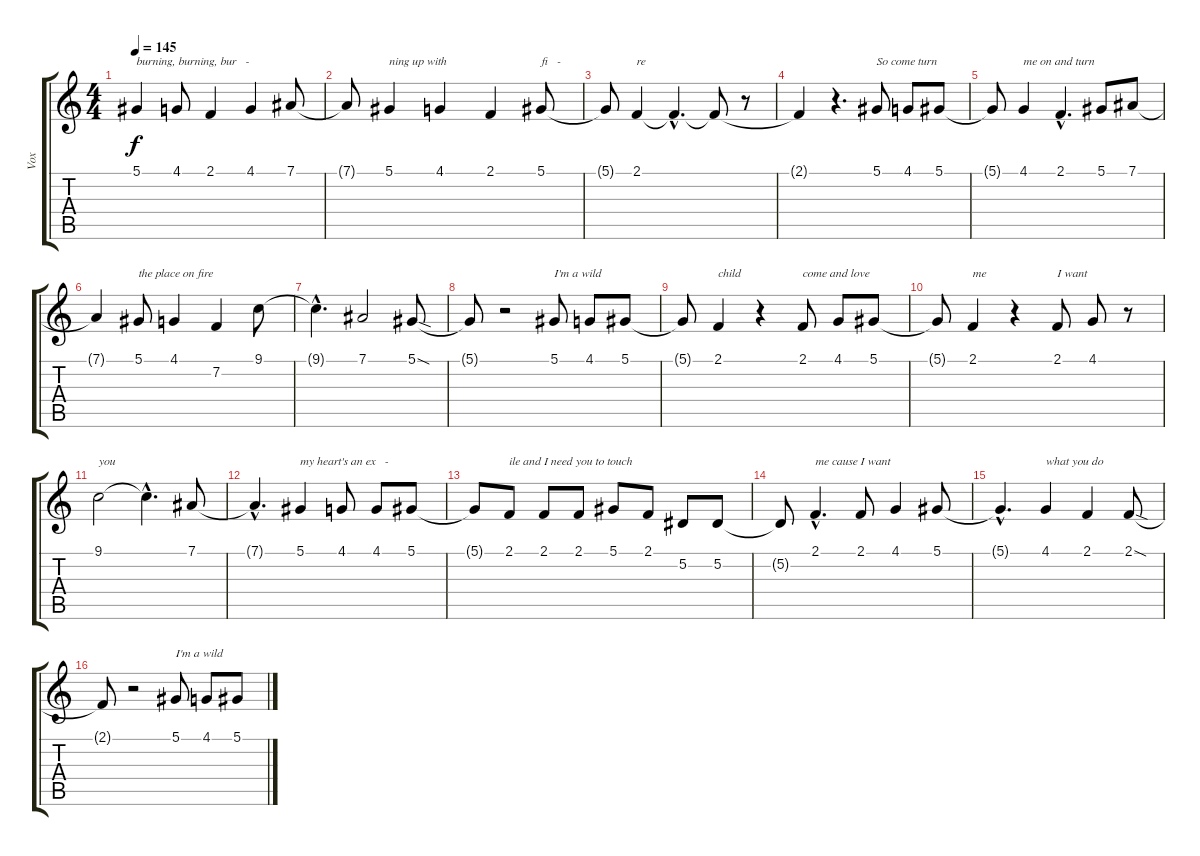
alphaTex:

\track ("Vox" "Vox") {instrument cello}
\staff {score tabs}
\tuning (Eb4 Bb3 Gb3 Db3 Ab2 Eb2) {hide}
\ts (4 4)
\tempo 145
\clef g2
\ks c
5.1.4{txt "burning, burning, bur   -" dy f} 4.1.8 2.1.4 4.1.4 7.1.8 |
7.1{t}.8 5.1.4{txt "ning up with"} 4.1.4 2.1.4 5.1.8{txt "fi   -"} |
5.1{t}.8 2.1.4{txt "re"} 2.1{hac t}.4{d} 2.1{t}.8 r.8 |
2.1{t}.4 r.4{d} 5.1.8{txt "So come turn"} 4.1.8 5.1.8 |
5.1{t}.8 4.1.4{txt "me on and turn"} 2.1{hac}.4{d} 5.1.8 7.1.8 |
7.1{t}.4 5.1.8{txt "the place on fire"} 4.1.4 7.2.4 9.1.8 |
9.1{hac t}.4{d} 7.1.2 5.1{sod}.8 |
5.1{t}.8 r.2 5.1.8{txt "I'm a wild"} 4.1.8 5.1.8 |
5.1{t}.8 2.1.4{txt "child"} r.4 2.1.8{txt "come and love"} 4.1.8 5.1.8 |
5.1{t}.8 2.1.4{txt "me"} r.4 2.1.8{txt "I want"} 4.1.8 r.8 |
9.1.2{txt "you"} 9.1{hac t}.4{d} 7.1.8 |
7.1{hac t}.4{d} 5.1.4{txt "my heart's an ex   -"} 4.1.8 4.1.8 5.1.8 |
5.1{t}.8 2.1.8{txt "ile and I need you to touch"} 2.1.8 2.1.8 5.1.8 2.1.8 5.2.8 5.2.8 |
5.2{t}.8 2.1{hac}.4{d txt "me cause I want"} 2.1.8 4.1.4 5.1.8 |
5.1{hac t}.4{d} 4.1.4{txt "what you do"} 2.1.4 2.1{sod}.8 |
2.1{t}.8 r.2 5.1.8{txt "I'm a wild"} 4.1.8 5.1.8
